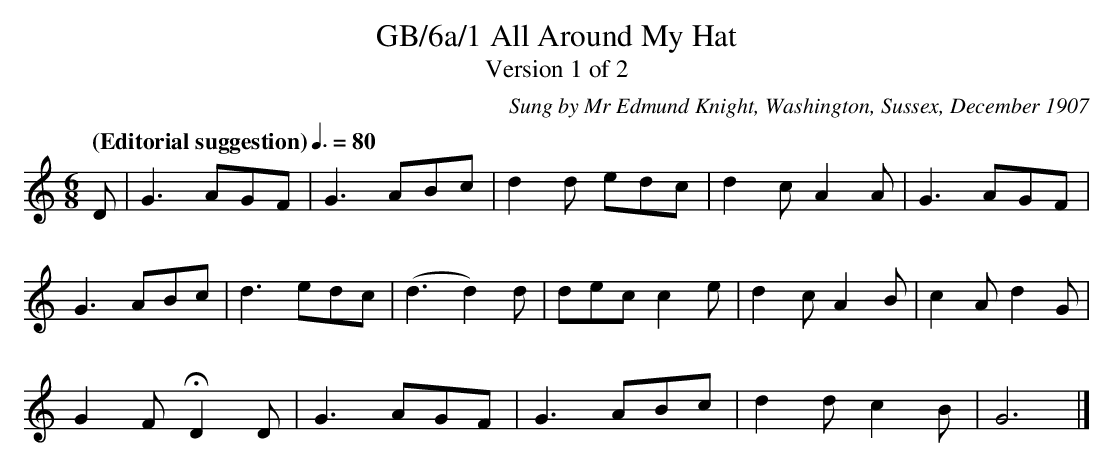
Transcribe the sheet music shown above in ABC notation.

X:1
T:GB/6a/1 All Around My Hat
T:Version 1 of 2
C:Sung by Mr Edmund Knight, Washington, Sussex, December 1907
L:1/8
Q:"(Editorial suggestion)" 3/8=80
M:6/8
K:Gmix
D |G3 AGF |G3 ABc |d2 d edc |d2 c A2 A |G3 AGF |
G3 ABc |d3 edc |(d3 d2) d |dec c2 e |d2 c A2 B |c2 A d2 G |
G2 F HD2 D |G3 AGF |G3 ABc |d2 d c2 B |G6 |]
